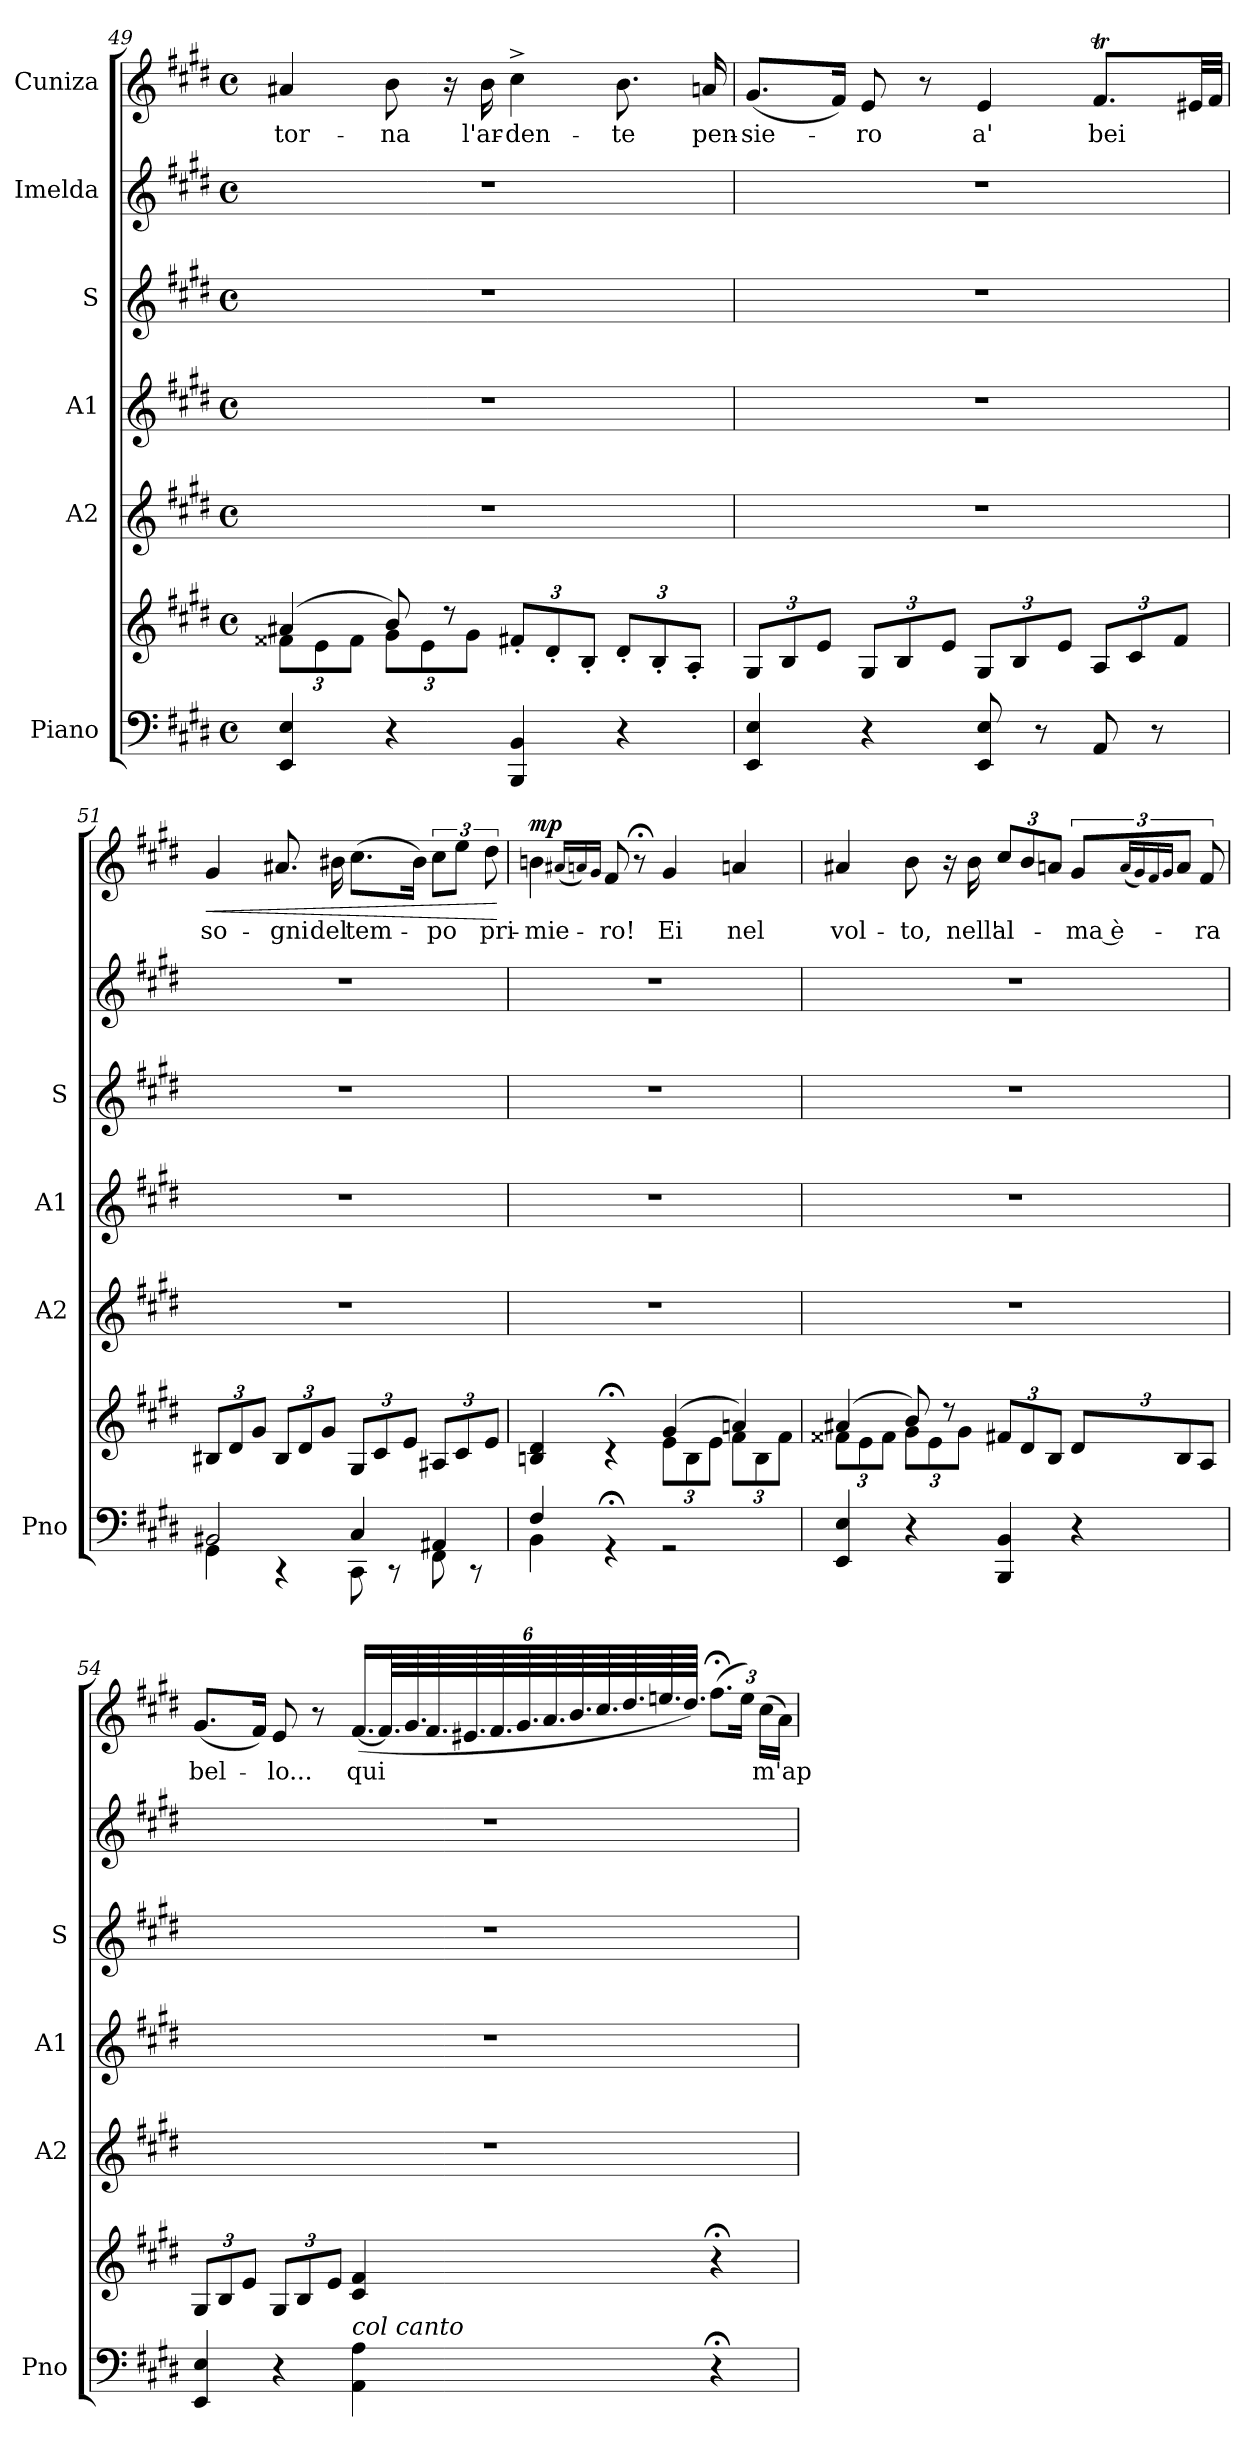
**kern	**kern	**kern	**kern	**kern	**kern	**kern	**text	**dynam
*part6	*part6	*part5	*part4	*part3	*part2	*part1	*part1	*part1
*staff7	*staff6	*staff5	*staff4	*staff3	*staff2	*staff1	*staff1	*staff1
*I"Piano	*	*I"A2	*I"A1	*I"S	*I"Imelda	*I"Cuniza	*	*
*I'Pno	*	*I'A2	*I'A1	*I'S	*	*	*	*
!!LO:LB:g=z
*clefF4	*clefG2	*clefG2	*clefG2	*clefG2	*clefG2	*clefG2	*	*
*k[f#c#g#d#]	*k[f#c#g#d#]	*k[f#c#g#d#]	*k[f#c#g#d#]	*k[f#c#g#d#]	*k[f#c#g#d#]	*k[f#c#g#d#]	*	*
*M4/4	*M4/4	*M4/4	*M4/4	*M4/4	*M4/4	*M4/4	*	*
*met(c)	*met(c)	*met(c)	*met(c)	*met(c)	*met(c)	*met(c)	*	*
=49	=49	=49	=49	=49	=49	=49	=49	=49
*	*^	*	*	*	*	*	*	*
*	*	*Xbrackettup	*	*	*	*	*	*	*
4EE/ 4E/	(4a#X/	12f##X\L	1r	1r	1r	1r	4a#X/	tor-	.
.	.	12e\	.	.	.	.	.	.	.
.	.	12f##\J	.	.	.	.	.	.	.
4r	8b/)	12g#\L	.	.	.	.	8b\	-na	.
.	.	12e\	.	.	.	.	.	.	.
.	8r	.	.	.	.	.	16r	.	.
.	.	12g#\J	.	.	.	.	.	.	.
.	.	.	.	.	.	.	16b\	l'ar-	.
4BBB/ 4BB/	12f#X'/L	2ryy	.	.	.	.	4cc#^\	-den-	.
.	12d#'/	.	.	.	.	.	.	.	.
.	12B'/J	.	.	.	.	.	.	.	.
4r	12d#'/L	.	.	.	.	.	8.b\	-te	.
.	12B'/	.	.	.	.	.	.	.	.
.	12A'/J	.	.	.	.	.	.	.	.
.	.	.	.	.	.	.	16an/	pen-	.
*	*v	*v	*	*	*	*	*	*	*
=50	=50	=50	=50	=50	=50	=50	=50	=50
4EE/ 4E/	12G#/L	1r	1r	1r	1r	(8.g#/L	-sie-	.
.	12B/	.	.	.	.	.	.	.
.	12e/J	.	.	.	.	.	.	.
.	.	.	.	.	.	16f#/Jk)	.	.
4r	12G#/L	.	.	.	.	8e/	-ro	.
.	12B/	.	.	.	.	.	.	.
.	.	.	.	.	.	8r	.	.
.	12e/J	.	.	.	.	.	.	.
8EE/ 8E/	12G#/L	.	.	.	.	4e/	a'	.
.	12B/	.	.	.	.	.	.	.
8r	.	.	.	.	.	.	.	.
.	12e/J	.	.	.	.	.	.	.
8AA/	12A/L	.	.	.	.	8.f#T/L	bei	.
.	12c#/	.	.	.	.	.	.	.
8r	.	.	.	.	.	.	.	.
.	12f#/J	.	.	.	.	.	.	.
.	.	.	.	.	.	32e#X/LL	.	.
.	.	.	.	.	.	32f#/JJJ	.	.
=51	=51	=51	=51	=51	=51	=51	=51	=51
*^	*	*	*	*	*	*	*	*
!	!	!	!	!	!	!	!	!	!LO:HP:b
2BB#X/	4GG#\	12B#X/L	1r	1r	1r	1r	4g#/	so-	<
.	.	12d#/	.	.	.	.	.	.	.
.	.	12g#/J	.	.	.	.	.	.	.
.	4r	12B#/L	.	.	.	.	8.a#X/	-gni	.
.	.	12d#/	.	.	.	.	.	.	.
.	.	12g#/J	.	.	.	.	.	.	.
.	.	.	.	.	.	.	16b#X\	del	.
4C#/	8CC#\	12G#/L	.	.	.	.	(8.cc#\L	tem-	.
.	.	12c#/	.	.	.	.	.	.	.
.	8r	.	.	.	.	.	.	.	.
.	.	12e/J	.	.	.	.	.	.	.
.	.	.	.	.	.	.	16b#\Jk)	.	.
4AA#X/	8FF#\	12A#X/L	.	.	.	.	12cc#\L	-po	.
.	.	12c#/	.	.	.	.	12ee\J	.	.
.	8r	.	.	.	.	.	.	.	.
.	.	12e/J	.	.	.	.	12dd#\	pri-	.
*v	*v	*	*	*	*	*	*	*	*
.	.	.	.	.	.	.	.	[
!!LO:LB:g=z
=52	=52	=52	=52	=52	=52	=52	=52	=52
*^	*^	*	*	*	*	*	*	*
!	!	!	!	!	!	!	!	!	!	!LO:DY:a
4F#/	4BB\	4Bn/ 4d#/	2rAyy	1r	1r	1r	1r	4bn\	-mie-	mp
.	.	.	.	.	.	.	.	(16qa#X/LL	.	.
.	.	.	.	.	.	.	.	16qan/)	.	.
.	.	.	.	.	.	.	.	16qg#/JJ	.	.
4r;<GG	2.ryy	4r;<c	.	.	.	.	.	8f#/	-ro!	.
.	.	.	.	.	.	.	.	8r;<	.	.
2rGG	.	(4g#/	12e\L	.	.	.	.	4g#/	Ei	.
.	.	.	12B\	.	.	.	.	.	.	.
.	.	.	12e\J	.	.	.	.	.	.	.
.	.	4an/)	12f#\L	.	.	.	.	4a/	nel	.
.	.	.	12B\	.	.	.	.	.	.	.
.	.	.	12f#\J	.	.	.	.	.	.	.
*v	*v	*	*	*	*	*	*	*	*	*
=53	=53	=53	=53	=53	=53	=53	=53	=53	=53
4EE/ 4E/	(4a#X/	12f##X\L	1r	1r	1r	1r	4a#X/	vol-	.
.	.	12e\	.	.	.	.	.	.	.
.	.	12f##\J	.	.	.	.	.	.	.
4r	8b/)	12g#\L	.	.	.	.	8b\	-to,	.
.	.	12e\	.	.	.	.	.	.	.
.	8r	.	.	.	.	.	16r	.	.
.	.	12g#\J	.	.	.	.	.	.	.
.	.	.	.	.	.	.	16b\	nell'	.
*	*	*	*	*	*	*	*Xbrackettup	*	*
4BBB/ 4BB/	12f#X/L	2ryy	.	.	.	.	12cc#/L	al-	.
.	12d#/	.	.	.	.	.	12b/	.	.
.	12B/J	.	.	.	.	.	12an/J	.	.
*	*	*	*	*	*	*	*brackettup	*	*
4r	12d#/L	.	.	.	.	.	12g#/L	-ma è-	.
.	.	.	.	.	.	.	(16qa/LL	.	.
.	.	.	.	.	.	.	16qg#/)	.	.
.	.	.	.	.	.	.	16qf#/	.	.
.	.	.	.	.	.	.	16qg#/JJ	.	.
.	12B/	.	.	.	.	.	12a/J	.	.
.	12A/J	.	.	.	.	.	12f#/	-ra	.
*	*v	*v	*	*	*	*	*	*	*
!!LO:PB:g=z
=54	=54	=54	=54	=54	=54	=54	=54	=54
4EE/ 4E/	12G#/L	1r	1r	1r	1r	(8.g#/L	bel-	.
.	12B/	.	.	.	.	.	.	.
.	12e/J	.	.	.	.	.	.	.
.	.	.	.	.	.	16f#/Jk)	.	.
4r	12G#/L	.	.	.	.	8e/	-lo...	.
.	12B/	.	.	.	.	.	.	.
.	.	.	.	.	.	8r	.	.
.	12e/J	.	.	.	.	.	.	.
*	*	*	*	*	*	*Xbrackettup	*	*
!LO:TX:a:i:t=col canto	!	!	!	!	!	!	!	!
4AA\ 4A\	4c#/ 4f#/	.	.	.	.	([24.f#/L	qui	.
.	.	.	.	.	.	96.f#/LL]	.	.
.	.	.	.	.	.	96.g#/	.	.
.	.	.	.	.	.	96.f#/	.	.
.	.	.	.	.	.	96.e#X/	.	.
.	.	.	.	.	.	96.f#/	.	.
.	.	.	.	.	.	96.g#/	.	.
.	.	.	.	.	.	96.a/	.	.
.	.	.	.	.	.	96.b/	.	.
.	.	.	.	.	.	96.cc#/	.	.
.	.	.	.	.	.	96.dd#/	.	.
.	.	.	.	.	.	96.een/	.	.
.	.	.	.	.	.	96.dd#/JJJ)	.	.
4r;<	4r;<	.	.	.	.	(12.ff#;<\L	.	.
.	.	.	.	.	.	24ee\Jk)	.	.
.	.	.	.	.	.	(24cc#\LL	m'ap-	.
.	.	.	.	.	.	24a\JJ)	.	.
=	=	=	=	=	=	=	=	=
*-	*-	*-	*-	*-	*-	*-	*-	*-
